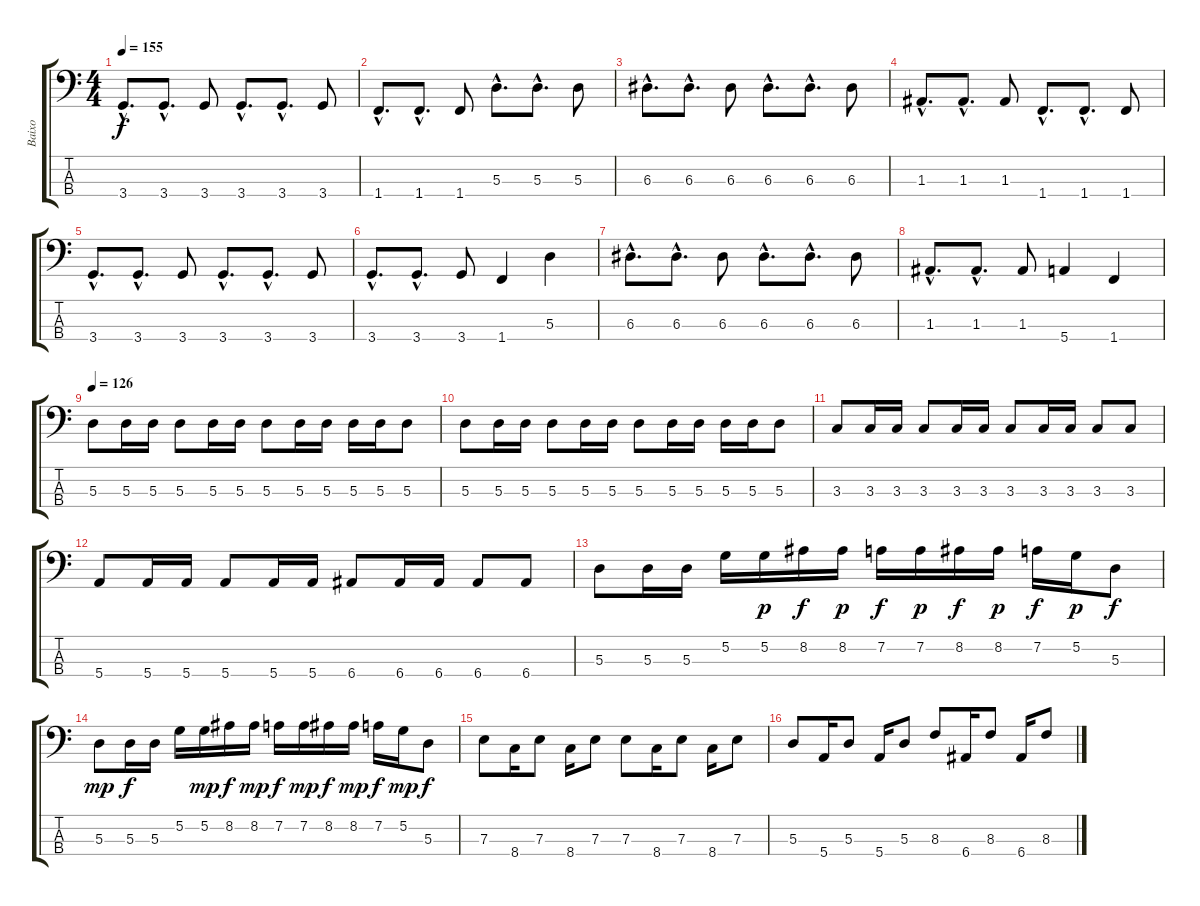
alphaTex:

\track ("Baixo" "Baixo") {instrument electricbassfinger}
\staff {score tabs}
\tuning (G2 D2 A1 E1) {hide}
\ts (4 4)
\tempo 155
\clef f4
\ks c
3.4{hac}.8{d dy f} 3.4{hac}.8{d} 3.4.8 3.4{hac}.8{d} 3.4{hac}.8{d} 3.4.8 |
1.4{hac}.8{d} 1.4{hac}.8{d} 1.4.8 5.3{hac}.8{d} 5.3{hac}.8{d} 5.3.8 |
6.3{hac}.8{d} 6.3{hac}.8{d} 6.3.8 6.3{hac}.8{d} 6.3{hac}.8{d} 6.3.8 |
1.3{hac}.8{d} 1.3{hac}.8{d} 1.3.8 1.4{hac}.8{d} 1.4{hac}.8{d} 1.4.8 |
3.4{hac}.8{d} 3.4{hac}.8{d} 3.4.8 3.4{hac}.8{d} 3.4{hac}.8{d} 3.4.8 |
3.4{hac}.8{d} 3.4{hac}.8{d} 3.4.8 1.4.4 5.3.4 |
6.3{hac}.8{d} 6.3{hac}.8{d} 6.3.8 6.3{hac}.8{d} 6.3{hac}.8{d} 6.3.8 |
1.3{hac}.8{d} 1.3{hac}.8{d} 1.3.8 5.4.4 1.4.4 |
\tempo 126
5.3.8 5.3.16 5.3.16 5.3.8 5.3.16 5.3.16 5.3.8 5.3.16 5.3.16 5.3.16 5.3.16 5.3.8 |
5.3.8 5.3.16 5.3.16 5.3.8 5.3.16 5.3.16 5.3.8 5.3.16 5.3.16 5.3.16 5.3.16 5.3.8 |
3.3.8 3.3.16 3.3.16 3.3.8 3.3.16 3.3.16 3.3.8 3.3.16 3.3.16 3.3.8 3.3.8 |
5.4.8 5.4.16 5.4.16 5.4.8 5.4.16 5.4.16 6.4.8 6.4.16 6.4.16 6.4.8 6.4.8 |
5.3.8 5.3.16 5.3.16 5.2.16 5.2.16{dy p} 8.2.16{dy f} 8.2.16{dy p} 7.2.16{dy f} 7.2.16{dy p} 8.2.16{dy f} 8.2.16{dy p} 7.2.16{dy f} 5.2.16{dy p} 5.3.8{dy f} |
5.3.8{dy mp} 5.3.16{dy f} 5.3.16 5.2.16 5.2.16{dy mp} 8.2.16{dy f} 8.2.16{dy mp} 7.2.16{dy f} 7.2.16{dy mp} 8.2.16{dy f} 8.2.16{dy mp} 7.2.16{dy f} 5.2.16{dy mp} 5.3.8{dy f} |
7.3.8 8.4.16 7.3.8 8.4.16 7.3.8 7.3.8 8.4.16 7.3.8 8.4.16 7.3.8 |
5.3.8 5.4.16 5.3.8 5.4.16 5.3.8 8.3.8 6.4.16 8.3.8 6.4.16 8.3.8
